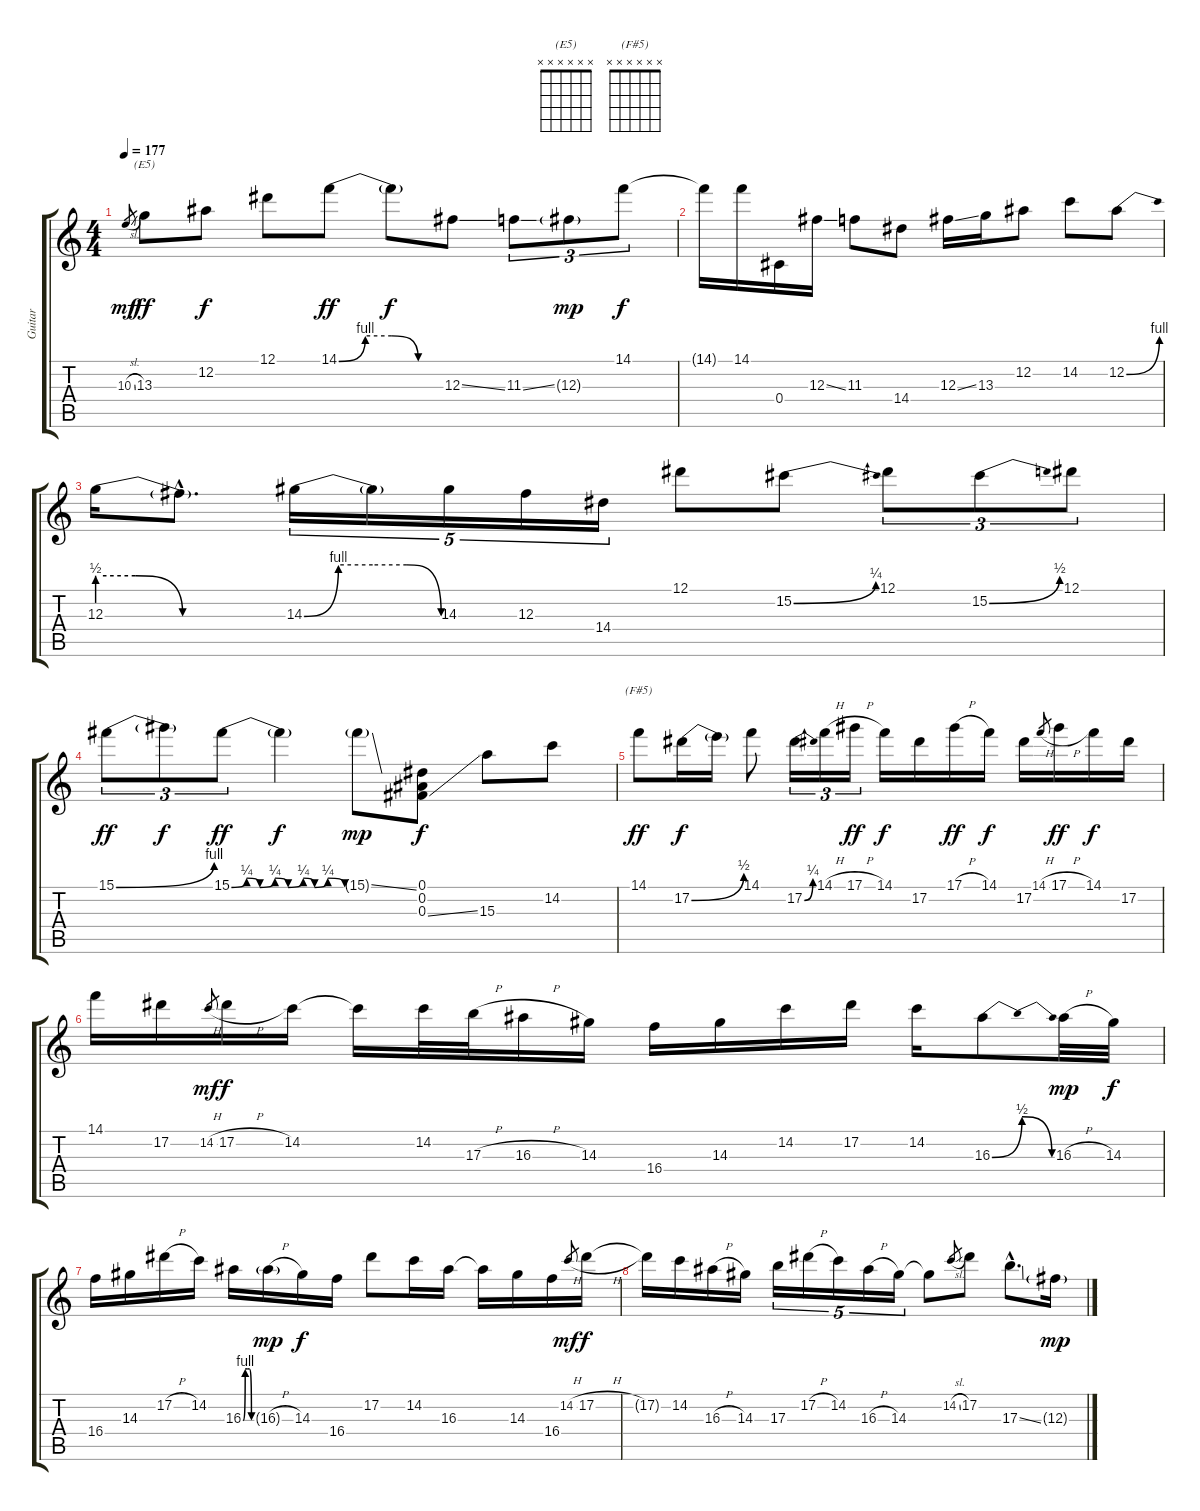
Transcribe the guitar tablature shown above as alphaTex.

\track ("Guitar" "Guitar") {instrument overdrivenguitar}
\staff {score tabs}
\tuning (Eb4 Bb3 Gb3 Db3 Ab2 Eb2) {hide}
\chord ("(E5)" x x x x x x) {firstfret 0}
\chord ("(F#5)" x x x x x x) {firstfret 0}
\ts (4 4)
\tempo 177
\clef g2
\ks c
10.3{sl}.8{gr dy mf} 13.3.8{ch "(E5)" dy ff} 12.2.8{dy f} 12.1.8 14.1{be (custom 0 0 15 4 30 4 45 0 60 0)}.8{dy ff} 14.1{t}.8{dy f} 12.3{ss}.8 11.3{ss}.8{tu (3 2)} 12.3{g}.8{tu (3 2) dy mp} 14.1.8{tu (3 2) dy f} |
14.1{t}.16 14.1.16 0.4.16 12.3{ss}.16 11.3.8 14.4.8 12.3{ss}.16 13.3.16 12.2.8 14.2.8 12.2{be (bend 0 0 60 4)}.8 |
12.3{be (custom 0 2 12 2 27 0 60 0)}.16 12.3{hac t}.8{d} 14.3{be (custom 0 0 15 4 30 4 45 4 60 0)}.16{tu (5 4)} 14.3{t}.16{tu (5 4)} 14.3.16{tu (5 4)} 12.3.16{tu (5 4)} 14.4.16{tu (5 4)} 12.1.8 15.2{be (bend 0 0 60 1)}.8 12.1.8{tu (3 2)} 15.2{be (bend 0 0 60 2)}.8{tu (3 2)} 12.1.8{tu (3 2)} |
15.1{be (bend 0 0 60 4)}.8{tu (3 2) dy ff} 15.1{t}.8{tu (3 2) dy f} 15.1{be (custom 0 0 8 1 15 0 23 1 30 0 38 1 44 0 51 1 60 0)}.8{tu (3 2) dy ff} 15.1{t}.4{dy f} 15.1{ss g}.8{dy mp} (0.1 0.2 0.3{ss}).8{dy f} 15.3.8 14.2.8 |
14.1.8{ch "(F#5)" dy ff} 17.2{be (bend 0 0 60 2)}.16{dy f} 17.2{t}.16 14.1.8 17.2{be (bend 0 0 60 1)}.16{tu (3 2)} 14.1{h}.16{tu (3 2)} 17.1{h}.16{tu (3 2) dy ff} 14.1.16{dy f} 17.2.16 17.1{h}.16{dy ff} 14.1.16{dy f} 17.2.16 14.1{h}.8{gr} 17.1{h}.16{dy ff} 14.1.16{dy f} 17.2.16 |
14.1.16 17.2.16 14.2{h}.8{gr dy mf} 17.2{h}.16{dy f} 14.2.16 14.2{t}.16 14.2.32 17.3{h}.32 16.3{h}.16 14.3.16 16.4.16 14.3.16 14.2.16 17.2.16 14.2.16 16.3{be (bendrelease 0 0 15 2 30 2 60 0)}.8 16.3{h}.32{dy mp} 14.3.32{dy f} |
16.4.16 14.3.16 17.2{h}.16 14.2.16 16.3{be (custom 0 0 15 4 30 4 45 4 60 0)}.16 16.3{h g}.16{dy mp} 14.3.16{dy f} 16.4.16 17.2.8 14.2.16 16.3.16 16.3{t}.16 14.3.16 16.4.16 14.2{h}.8{gr dy mf} 17.2{h}.16{dy f} |
17.2{t}.16 14.2.16 16.3{h}.16 14.3.16 17.3.16{tu (5 4)} 17.2{h}.16{tu (5 4)} 14.2.16{tu (5 4)} 16.3{h}.16{tu (5 4)} 14.3.16{tu (5 4)} 14.3{t}.8 14.2{sl}.8{gr} 17.2.8 17.3{ss hac}.8{d} 12.3{g}.16{dy mp}
